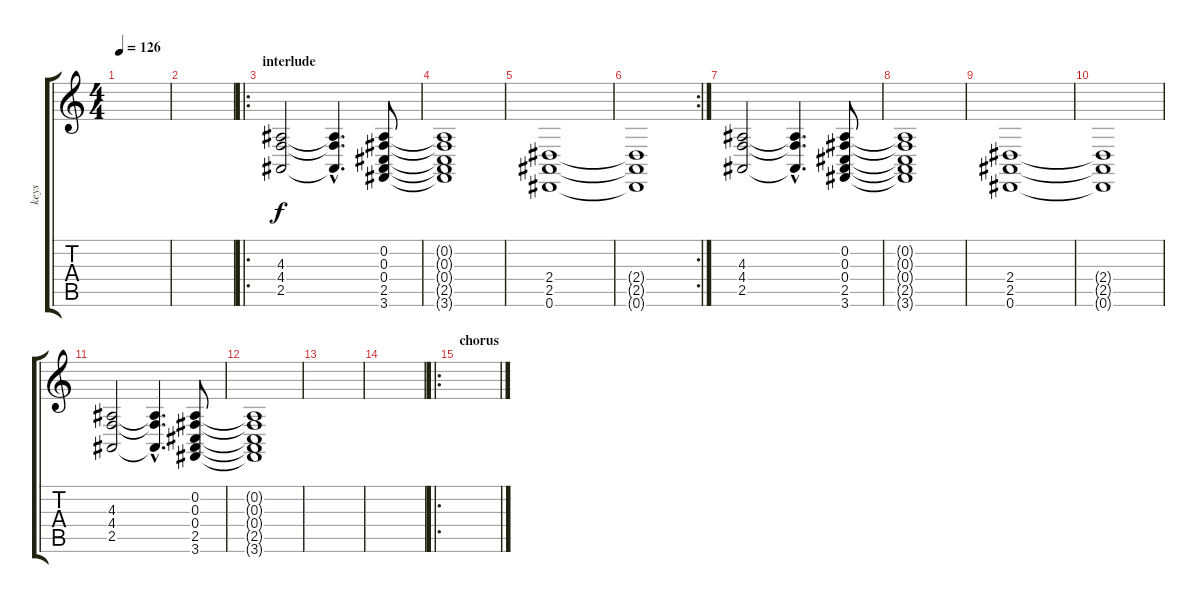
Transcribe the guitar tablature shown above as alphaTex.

\track ("keys" "keys") {instrument pad2warm}
\staff {score tabs}
\tuning (Eb4 Bb3 Gb3 Db3 Ab2 Eb2) {hide}
\ts (4 4)
\tempo 126
\clef g2
\ks c
|
|
\ro
\section ("" "interlude")
(4.3 4.4 2.5).2 (4.3{t} 4.4{t} 2.5{hac t}).4{d} (0.2 0.3 0.4 2.5 3.6).8 |
(0.2{t} 0.3{t} 0.4{t} 2.5{t} 3.6{t}).1 |
(2.4 2.5 0.6).1 |
\rc 2
(2.4{t} 2.5{t} 0.6{t}).1 |
(4.3 4.4 2.5).2 (4.3{t} 4.4{t} 2.5{hac t}).4{d} (0.2 0.3 0.4 2.5 3.6).8 |
(0.2{t} 0.3{t} 0.4{t} 2.5{t} 3.6{t}).1 |
(2.4 2.5 0.6).1 |
(2.4{t} 2.5{t} 0.6{t}).1 |
(4.3 4.4 2.5).2 (4.3{t} 4.4{t} 2.5{hac t}).4{d} (0.2 0.3 0.4 2.5 3.6).8 |
(0.2{t} 0.3{t} 0.4{t} 2.5{t} 3.6{t}).1 |
|
|
\ro
\section ("" "chorus")
